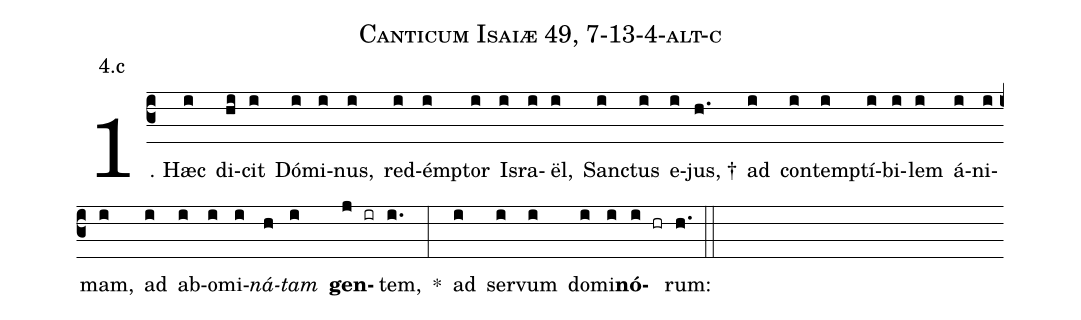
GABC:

name: Canticum Isaiæ 49, 7-13-4-alt-c;
annotation: 4.c;
%%
(c3)1. Hæc(i) di(hi)cit(i) Dó(i)mi(i)nus,(i) red(i)émp(i)tor(i) Is(i)ra(i)ël,(i) Sanc(i)tus(i) e(i)jus, †(h.) ad(i) con(i)temp(i)tí(i)bi(i)lem(i) á(i)ni(i)mam,(i) ad(i) ab(i)o(i)mi(i)<i>ná</i>(h)<i>tam</i>(i) <b>gen</b>(j ir)tem,(i.) *(:) ad(i) ser(i)vum(i) do(i)mi(i)<b>nó</b>(i hr)rum:(h.) (::)
